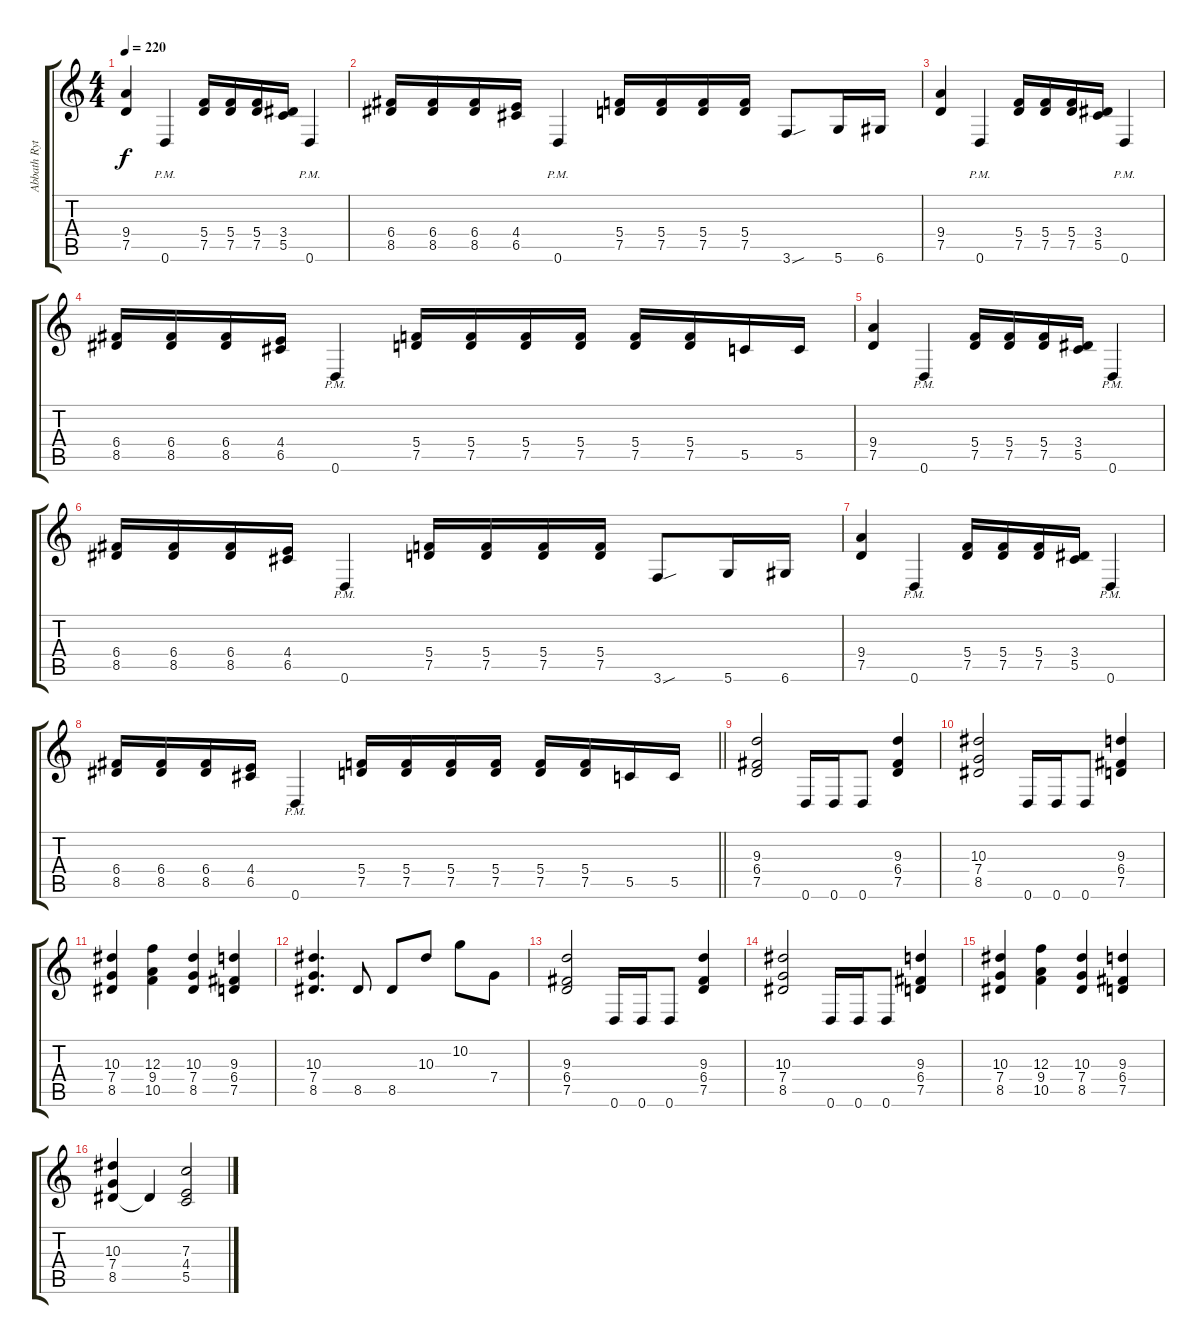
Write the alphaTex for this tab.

\track ("Abbath Rythm Guitar" "Abbath Ryt") {instrument distortionguitar}
\staff {score tabs}
\tuning (D4 A3 F3 C3 G2 D2) {hide}
\ts (4 4)
\tempo 220
\clef g2
\ks c
(9.4 7.5).4{dy f} 0.6{pm}.4 (5.4 7.5).16 (5.4 7.5).16 (5.4 7.5).16 (3.4 5.5).16 0.6{pm}.4 |
(6.4 8.5).16 (6.4 8.5).16 (6.4 8.5).16 (4.4 6.5).16 0.6{pm}.4 (5.4 7.5).16 (5.4 7.5).16 (5.4 7.5).16 (5.4 7.5).16 3.6{sou}.8 5.6.16 6.6.16 |
(9.4 7.5).4 0.6{pm}.4 (5.4 7.5).16 (5.4 7.5).16 (5.4 7.5).16 (3.4 5.5).16 0.6{pm}.4 |
(6.4 8.5).16 (6.4 8.5).16 (6.4 8.5).16 (4.4 6.5).16 0.6{pm}.4 (5.4 7.5).16 (5.4 7.5).16 (5.4 7.5).16 (5.4 7.5).16 (5.4 7.5).16 (5.4 7.5).16 5.5.16 5.5.16 |
(9.4 7.5).4 0.6{pm}.4 (5.4 7.5).16 (5.4 7.5).16 (5.4 7.5).16 (3.4 5.5).16 0.6{pm}.4 |
(6.4 8.5).16 (6.4 8.5).16 (6.4 8.5).16 (4.4 6.5).16 0.6{pm}.4 (5.4 7.5).16 (5.4 7.5).16 (5.4 7.5).16 (5.4 7.5).16 3.6{sou}.8 5.6.16 6.6.16 |
(9.4 7.5).4 0.6{pm}.4 (5.4 7.5).16 (5.4 7.5).16 (5.4 7.5).16 (3.4 5.5).16 0.6{pm}.4 |
\barLineRight lightlight
(6.4 8.5).16 (6.4 8.5).16 (6.4 8.5).16 (4.4 6.5).16 0.6{pm}.4 (5.4 7.5).16 (5.4 7.5).16 (5.4 7.5).16 (5.4 7.5).16 (5.4 7.5).16 (5.4 7.5).16 5.5.16 5.5.16 |
(9.3 6.4 7.5).2 0.6.16 0.6.16 0.6.8 (9.3 6.4 7.5).4 |
(10.3 7.4 8.5).2 0.6.16 0.6.16 0.6.8 (9.3 6.4 7.5).4 |
(10.3 7.4 8.5).4 (12.3 9.4 10.5).4 (10.3 7.4 8.5).4 (9.3 6.4 7.5).4 |
(10.3 7.4 8.5).4{d} 8.5.8 8.5.8 10.3.8 10.2.8 7.4.8 |
(9.3 6.4 7.5).2 0.6.16 0.6.16 0.6.8 (9.3 6.4 7.5).4 |
(10.3 7.4 8.5).2 0.6.16 0.6.16 0.6.8 (9.3 6.4 7.5).4 |
(10.3 7.4 8.5).4 (12.3 9.4 10.5).4 (10.3 7.4 8.5).4 (9.3 6.4 7.5).4 |
(10.3 7.4 8.5).4 8.5{t}.4 (7.3 4.4 5.5).2
